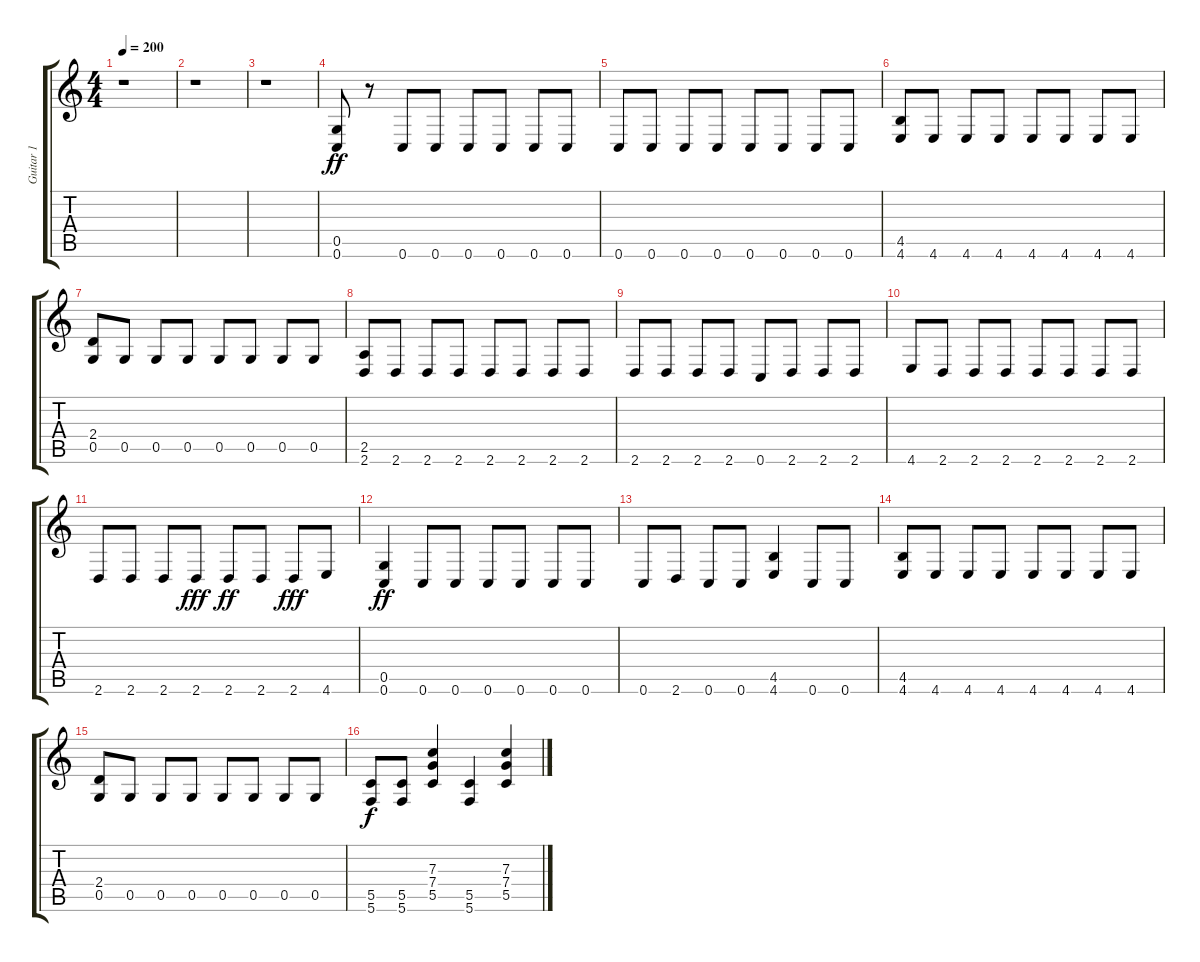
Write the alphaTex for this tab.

\track ("Guitar 1" "Guitar 1") {instrument distortionguitar}
\staff {score tabs}
\tuning (D4 A3 F3 C3 G2 C2) {hide}
\ts (4 4)
\tempo 200
\clef g2
\ks c
r.1{dy f} |
r.1 |
r.1 |
(0.5 0.6).8{dy ff} r.8 0.6.8 0.6.8 0.6.8 0.6.8 0.6.8 0.6.8 |
0.6.8 0.6.8 0.6.8 0.6.8 0.6.8 0.6.8 0.6.8 0.6.8 |
(4.5 4.6).8 4.6.8 4.6.8 4.6.8 4.6.8 4.6.8 4.6.8 4.6.8 |
(2.4 0.5).8 0.5.8 0.5.8 0.5.8 0.5.8 0.5.8 0.5.8 0.5.8 |
(2.5 2.6).8 2.6.8 2.6.8 2.6.8 2.6.8 2.6.8 2.6.8 2.6.8 |
2.6.8 2.6.8 2.6.8 2.6.8 0.6.8 2.6.8 2.6.8 2.6.8 |
4.6.8 2.6.8 2.6.8 2.6.8 2.6.8 2.6.8 2.6.8 2.6.8 |
2.6.8 2.6.8 2.6.8 2.6.8{dy fff} 2.6.8{dy ff} 2.6.8 2.6.8{dy fff} 4.6.8 |
(0.5 0.6).4{dy ff} 0.6.8 0.6.8 0.6.8 0.6.8 0.6.8 0.6.8 |
0.6.8 2.6.8 0.6.8 0.6.8 (4.5 4.6).4 0.6.8 0.6.8 |
(4.5 4.6).8 4.6.8 4.6.8 4.6.8 4.6.8 4.6.8 4.6.8 4.6.8 |
(2.4 0.5).8 0.5.8 0.5.8 0.5.8 0.5.8 0.5.8 0.5.8 0.5.8 |
(5.5 5.6).8{dy f} (5.5 5.6).8 (7.3 7.4 5.5).4 (5.5 5.6).4 (7.3 7.4 5.5).4
